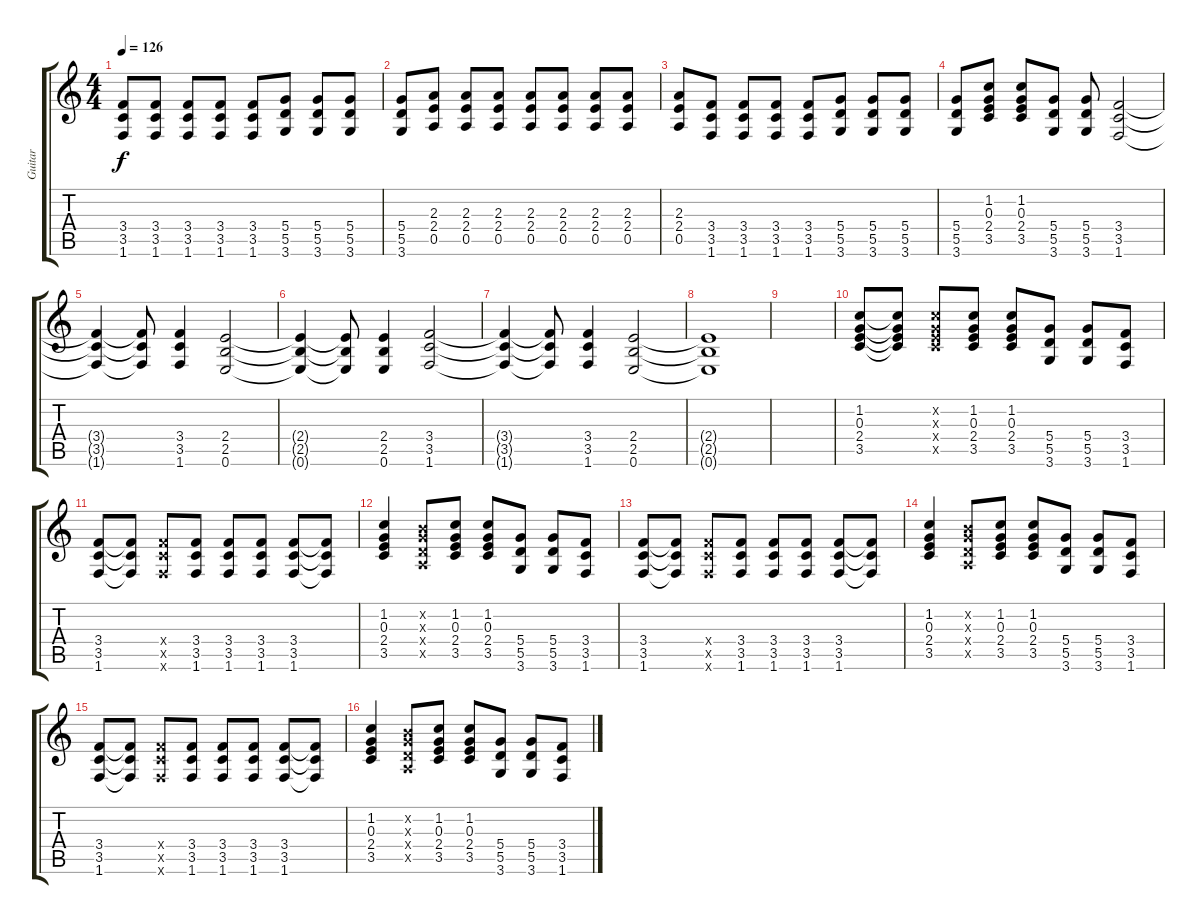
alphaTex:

\track ("Guitar " "Guitar ") {instrument acousticguitarnylon}
\staff {score tabs}
\tuning (E4 B3 G3 D3 A2 E2) {hide}
\ts (4 4)
\tempo 126
\clef g2
\ks c
(3.4 3.5 1.6).8{dy f} (3.4 3.5 1.6).8 (3.4 3.5 1.6).8 (3.4 3.5 1.6).8 (3.4 3.5 1.6).8 (5.4 5.5 3.6).8 (5.4 5.5 3.6).8 (5.4 5.5 3.6).8 |
(5.4 5.5 3.6).8 (2.3 2.4 0.5).8 (2.3 2.4 0.5).8 (2.3 2.4 0.5).8 (2.3 2.4 0.5).8 (2.3 2.4 0.5).8 (2.3 2.4 0.5).8 (2.3 2.4 0.5).8 |
(2.3 2.4 0.5).8 (3.4 3.5 1.6).8 (3.4 3.5 1.6).8 (3.4 3.5 1.6).8 (3.4 3.5 1.6).8 (5.4 5.5 3.6).8 (5.4 5.5 3.6).8 (5.4 5.5 3.6).8 |
(5.4 5.5 3.6).8 (1.2 0.3 2.4 3.5).8 (1.2 0.3 2.4 3.5).8 (5.4 5.5 3.6).8 (5.4 5.5 3.6).8 (3.4 3.5 1.6).2 |
(3.4{t} 3.5{t} 1.6{t}).4 (3.4{t} 3.5{t} 1.6{t}).8 (3.4 3.5 1.6).4 (2.4 2.5 0.6).2 |
(2.4{t} 2.5{t} 0.6{t}).4 (2.4{t} 2.5{t} 0.6{t}).8 (2.4 2.5 0.6).4 (3.4 3.5 1.6).2 |
(3.4{t} 3.5{t} 1.6{t}).4 (3.4{t} 3.5{t} 1.6{t}).8 (3.4 3.5 1.6).4 (2.4 2.5 0.6).2 |
(2.4{t} 2.5{t} 0.6{t}).1 |
|
(1.2 0.3 2.4 3.5).8 (1.2{t} 0.3{t} 2.4{t} 3.5{t}).8 (1.2{x} 0.3{x} 2.4{x} 3.5{x}).8 (1.2 0.3 2.4 3.5).8 (1.2 0.3 2.4 3.5).8 (5.4 5.5 3.6).8 (5.4 5.5 3.6).8 (3.4 3.5 1.6).8 |
(3.4 3.5 1.6).8 (3.4{t} 3.5{t} 1.6{t}).8 (3.4{x} 3.5{x} 1.6{x}).8 (3.4 3.5 1.6).8 (3.4 3.5 1.6).8 (3.4 3.5 1.6).8 (3.4 3.5 1.6).8 (3.4{t} 3.5{t} 1.6{t}).8 |
(1.2 0.3 2.4 3.5).4 (0.2{x} 0.3{x} 0.4{x} 0.5{x}).8 (1.2 0.3 2.4 3.5).8 (1.2 0.3 2.4 3.5).8 (5.4 5.5 3.6).8 (5.4 5.5 3.6).8 (3.4 3.5 1.6).8 |
(3.4 3.5 1.6).8 (3.4{t} 3.5{t} 1.6{t}).8 (3.4{x} 3.5{x} 1.6{x}).8 (3.4 3.5 1.6).8 (3.4 3.5 1.6).8 (3.4 3.5 1.6).8 (3.4 3.5 1.6).8 (3.4{t} 3.5{t} 1.6{t}).8 |
(1.2 0.3 2.4 3.5).4 (0.2{x} 0.3{x} 0.4{x} 0.5{x}).8 (1.2 0.3 2.4 3.5).8 (1.2 0.3 2.4 3.5).8 (5.4 5.5 3.6).8 (5.4 5.5 3.6).8 (3.4 3.5 1.6).8 |
(3.4 3.5 1.6).8 (3.4{t} 3.5{t} 1.6{t}).8 (3.4{x} 3.5{x} 1.6{x}).8 (3.4 3.5 1.6).8 (3.4 3.5 1.6).8 (3.4 3.5 1.6).8 (3.4 3.5 1.6).8 (3.4{t} 3.5{t} 1.6{t}).8 |
(1.2 0.3 2.4 3.5).4 (0.2{x} 0.3{x} 0.4{x} 0.5{x}).8 (1.2 0.3 2.4 3.5).8 (1.2 0.3 2.4 3.5).8 (5.4 5.5 3.6).8 (5.4 5.5 3.6).8 (3.4 3.5 1.6).8
